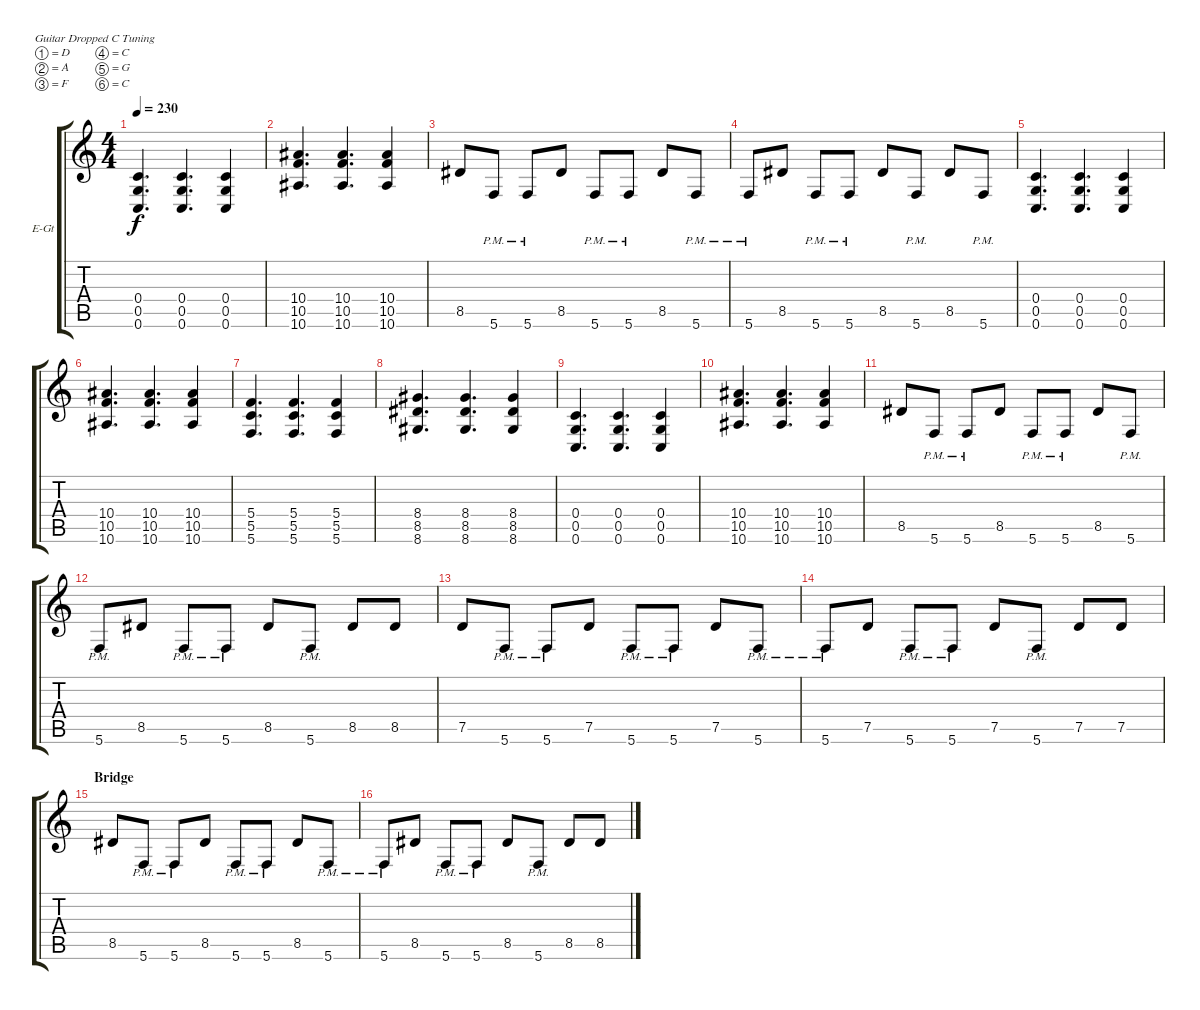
\defaultSystemsLayout 4
\bracketExtendMode groupsimilarinstruments
\firstSystemTrackNameOrientation horizontal
\otherSystemsTrackNameOrientation horizontal
\track ("Electric Guitar" "E-Gt") {instrument distortionguitar}
\staff {score tabs}
\tuning (D4 A3 F3 C3 G2 C2)
\ts (4 4)
\tempo 230
\clef g2
\ks c
(0.6 0.5 0.4).4{d dy f} (0.4 0.5 0.6).4{d} (0.6 0.5 0.4).4 |
(10.6 10.5 10.4).4{d} (10.4 10.5 10.6).4{d} (10.6 10.5 10.4).4 |
8.5.8 5.6{pm}.8 5.6{pm}.8 8.5.8 5.6{pm}.8 5.6{pm}.8 8.5.8 5.6{pm}.8 |
5.6{pm}.8 8.5.8 5.6{pm}.8 5.6{pm}.8 8.5.8 5.6{pm}.8 8.5.8 5.6{pm}.8 |
(0.6 0.5 0.4).4{d} (0.4 0.5 0.6).4{d} (0.6 0.5 0.4).4 |
(10.6 10.5 10.4).4{d} (10.4 10.5 10.6).4{d} (10.6 10.5 10.4).4 |
(5.6 5.5 5.4).4{d} (5.4 5.5 5.6).4{d} (5.6 5.5 5.4).4 |
(8.6 8.5 8.4).4{d} (8.4 8.5 8.6).4{d} (8.6 8.5 8.4).4 |
(0.6 0.5 0.4).4{d} (0.4 0.5 0.6).4{d} (0.6 0.5 0.4).4 |
(10.6 10.5 10.4).4{d} (10.4 10.5 10.6).4{d} (10.6 10.5 10.4).4 |
8.5.8 5.6{pm}.8 5.6{pm}.8 8.5.8 5.6{pm}.8 5.6{pm}.8 8.5.8 5.6{pm}.8 |
5.6{pm}.8 8.5.8 5.6{pm}.8 5.6{pm}.8 8.5.8 5.6{pm}.8 8.5.8 8.5.8 |
7.5.8 5.6{pm}.8 5.6{pm}.8 7.5.8 5.6{pm}.8 5.6{pm}.8 7.5.8 5.6{pm}.8 |
5.6{pm}.8 7.5.8 5.6{pm}.8 5.6{pm}.8 7.5.8 5.6{pm}.8 7.5.8 7.5.8 |
\section ("" "Bridge")
8.5.8 5.6{pm}.8 5.6{pm}.8 8.5.8 5.6{pm}.8 5.6{pm}.8 8.5.8 5.6{pm}.8 |
5.6{pm}.8 8.5.8 5.6{pm}.8 5.6{pm}.8 8.5.8 5.6{pm}.8 8.5.8 8.5.8
